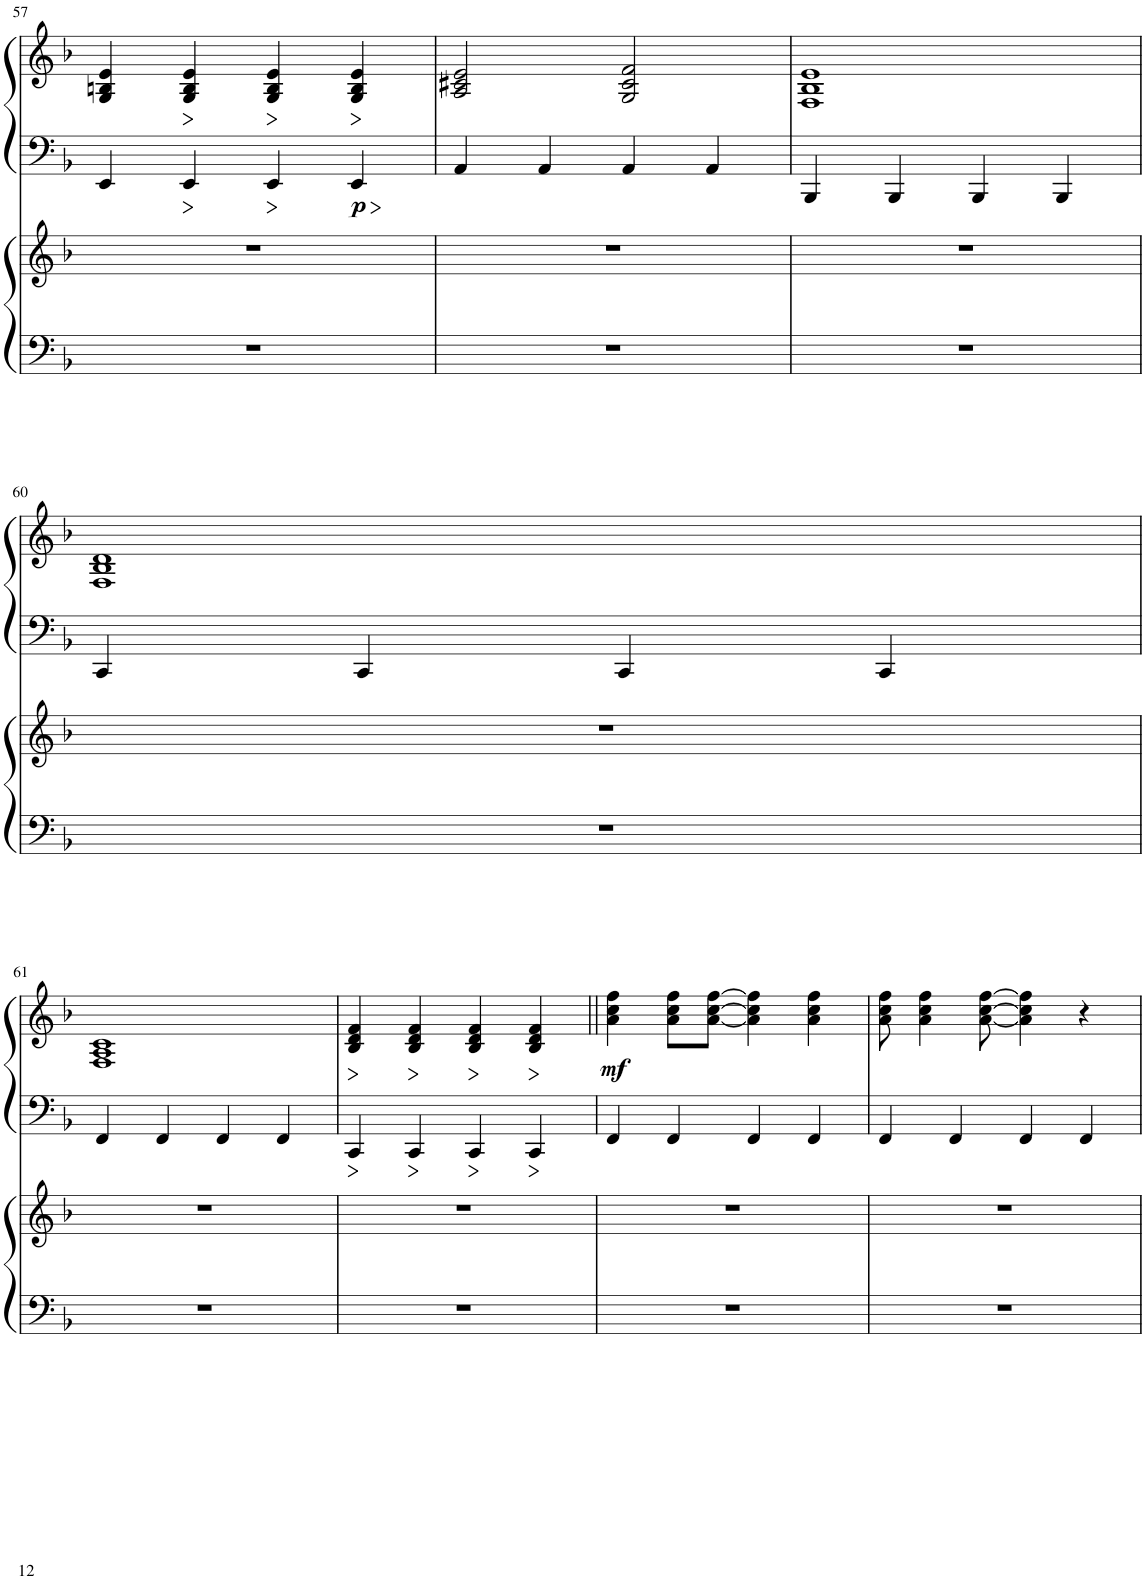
**kern	**kern	**kern	**kern	**dynam
*part2	*part2	*part1	*part1	*part1
*staff4	*staff3	*staff2	*staff1	*staff1/2
*I"Piano	*	*I"Piano	*	*
*I'Pno	*	*I'Pno	*	*
!!LO:PB:g=z
*clefF4	*clefG2	*clefG2	*clefG2	*
*k[b-]	*k[b-]	*k[b-]	*k[b-]	*
*	*	*M4/4	*M4/4	*
=57	=57	=57	=57	=57
!	!	!	!	!LO:HP:b
1r	1r	4EE/	4G/ 4Bn/ 4e/	>
!	!	!	!	!LO:HP:n=1:b
.	.	4EE/	4G/ 4B/ 4e/	] ] >
!	!	!	!	!LO:HP:n=1:b
.	.	4EE/	4G/ 4B/ 4e/	] >
!	!	!	!	!LO:HP:b=2
!	!	!	!	!LO:HP:n=1:b
!	!	!	!	!LO:DY:n=1:b=2
.	.	4EE/	4G/ 4B/ 4e/	> ] > p
=58	=58	=58	=58	=58
1r	1r	4AA/	2A/ 2c#X/ 2e/	.
.	.	4AA/	.	.
.	.	4AA/	2G/ 2c#/ 2f/	.
.	.	4AA/	.	.
=59	=59	=59	=59	=59
*	*	*	*^	*
*	*	*	*	*^	*
1r	1r	4BBB-/	1e	1B-	1F	.
.	.	4BBB-/	.	.	.	.
.	.	4BBB-/	.	.	.	.
.	.	4BBB-/	.	.	.	.
*	*	*	*	*v	*v	*
!!LO:LB:g=z
=60	=60	=60	=60	=60	=60
1r	1r	4CC/	1B- 1d	1F	.
.	.	4CC/	.	.	.
.	.	4CC/	.	.	.
.	.	4CC/	.	.	.
*	*	*	*v	*v	*
!!LO:LB:g=z
=61	=61	=61	=61	=61
1r	1r	4FF/	1F 1A 1c	.
.	.	4FF/	.	.
.	.	4FF/	.	.
.	.	4FF/	.	.
.	.	.	.	]
=62	=62	=62	=62	=62
!	!	!	!	!LO:HP:b
1r	1r	4CC/	4B-/ 4d/ 4f/	>
!	!	!	!	!LO:HP:n=1:b
.	.	4CC/	4B-/ 4d/ 4f/	] ] >
!	!	!	!	!LO:HP:n=1:b
.	.	4CC/	4B-/ 4d/ 4f/	] >
!	!	!	!	!LO:HP:n=1:b
.	.	4CC/	4B-/ 4d/ 4f/	] >
=63||	=63||	=63||	=63||	=63||
!	!	!	!	!LO:DY:b
1r	1r	4FF/	4a\ 4cc\ 4ff\	mf
.	.	4FF/	8a\ 8cc\ 8ff\L	.
.	.	.	[<8a\ [>8cc\ [>8ff\J	.
.	.	4FF/	4a\] 4cc\] 4ff\]	.
.	.	4FF/	4a\ 4cc\ 4ff\	.
=64	=64	=64	=64	=64
1r	1r	4FF/	8a\ 8cc\ 8ff\	.
.	.	.	4a\ 4cc\ 4ff\	.
.	.	4FF/	.	.
.	.	.	[<8a\ [>8cc\ [>8ff\	.
.	.	4FF/	4a\] 4cc\] 4ff\]	.
.	.	4FF/	4r	.
=	=	=	=	=
*-	*-	*-	*-	*-
